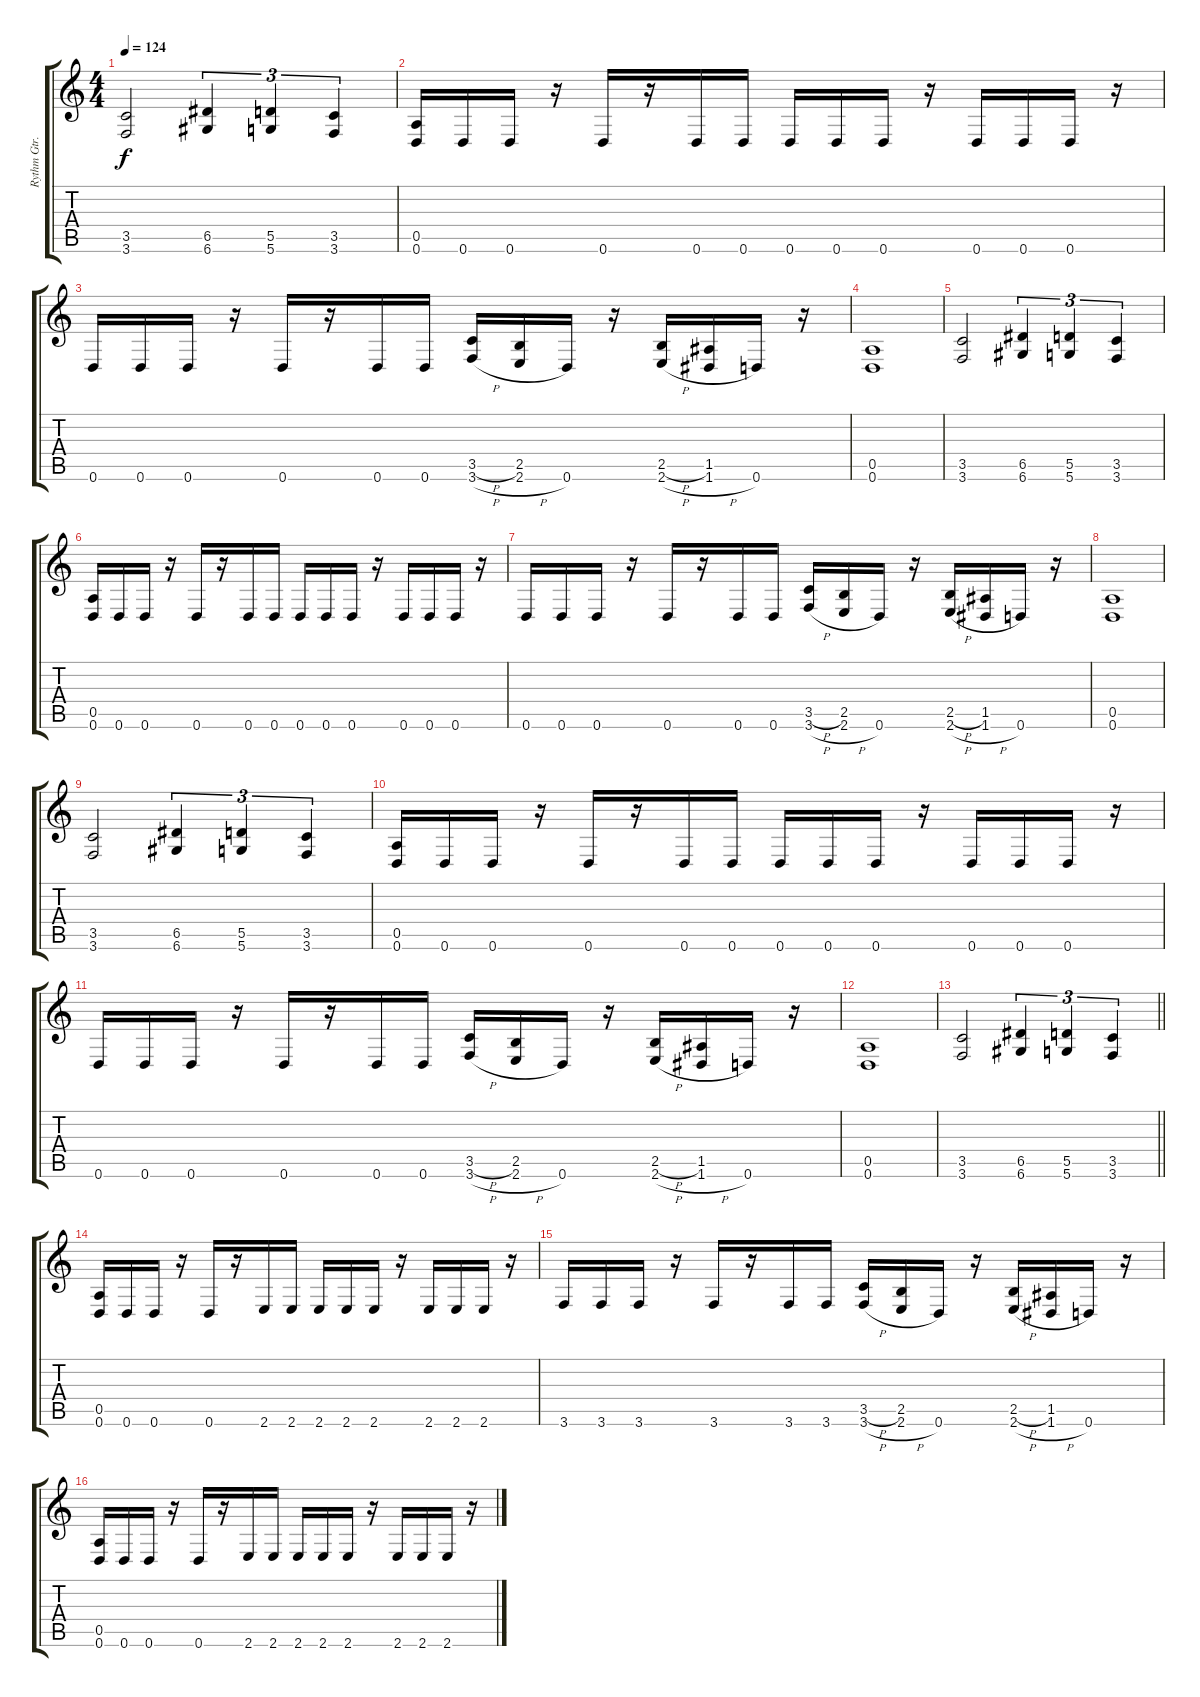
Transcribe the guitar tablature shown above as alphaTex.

\track ("Rythm Gtr. (dist. elec.)" "Rythm Gtr.") {instrument distortionguitar}
\staff {score tabs}
\tuning (E4 B3 G3 D3 A2 D2) {hide}
\ts (4 4)
\tempo 124
\clef g2
\ks c
(3.5 3.6).2{dy f} (6.5 6.6).4{tu (3 2)} (5.5 5.6).4{tu (3 2)} (3.5 3.6).4{tu (3 2)} |
(0.5 0.6).16 0.6.16 0.6.16 r.16 0.6.16 r.16 0.6.16 0.6.16 0.6.16 0.6.16 0.6.16 r.16 0.6.16 0.6.16 0.6.16 r.16 |
0.6.16 0.6.16 0.6.16 r.16 0.6.16 r.16 0.6.16 0.6.16 (3.5{h} 3.6{h}).16 (2.5 2.6{h}).16 0.6.16 r.16 (2.5{h} 2.6{h}).16 (1.5 1.6{h}).16 0.6.16 r.16 |
(0.5 0.6).1 |
(3.5 3.6).2 (6.5 6.6).4{tu (3 2)} (5.5 5.6).4{tu (3 2)} (3.5 3.6).4{tu (3 2)} |
(0.5 0.6).16 0.6.16 0.6.16 r.16 0.6.16 r.16 0.6.16 0.6.16 0.6.16 0.6.16 0.6.16 r.16 0.6.16 0.6.16 0.6.16 r.16 |
0.6.16 0.6.16 0.6.16 r.16 0.6.16 r.16 0.6.16 0.6.16 (3.5{h} 3.6{h}).16 (2.5 2.6{h}).16 0.6.16 r.16 (2.5{h} 2.6{h}).16 (1.5 1.6{h}).16 0.6.16 r.16 |
(0.5 0.6).1 |
(3.5 3.6).2 (6.5 6.6).4{tu (3 2)} (5.5 5.6).4{tu (3 2)} (3.5 3.6).4{tu (3 2)} |
(0.5 0.6).16 0.6.16 0.6.16 r.16 0.6.16 r.16 0.6.16 0.6.16 0.6.16 0.6.16 0.6.16 r.16 0.6.16 0.6.16 0.6.16 r.16 |
0.6.16 0.6.16 0.6.16 r.16 0.6.16 r.16 0.6.16 0.6.16 (3.5{h} 3.6{h}).16 (2.5 2.6{h}).16 0.6.16 r.16 (2.5{h} 2.6{h}).16 (1.5 1.6{h}).16 0.6.16 r.16 |
(0.5 0.6).1 |
\barLineRight lightlight
(3.5 3.6).2 (6.5 6.6).4{tu (3 2)} (5.5 5.6).4{tu (3 2)} (3.5 3.6).4{tu (3 2)} |
(0.5 0.6).16 0.6.16 0.6.16 r.16 0.6.16 r.16 2.6.16 2.6.16 2.6.16 2.6.16 2.6.16 r.16 2.6.16 2.6.16 2.6.16 r.16 |
3.6.16 3.6.16 3.6.16 r.16 3.6.16 r.16 3.6.16 3.6.16 (3.5{h} 3.6{h}).16 (2.5 2.6{h}).16 0.6.16 r.16 (2.5{h} 2.6{h}).16 (1.5 1.6{h}).16 0.6.16 r.16 |
(0.5 0.6).16 0.6.16 0.6.16 r.16 0.6.16 r.16 2.6.16 2.6.16 2.6.16 2.6.16 2.6.16 r.16 2.6.16 2.6.16 2.6.16 r.16
